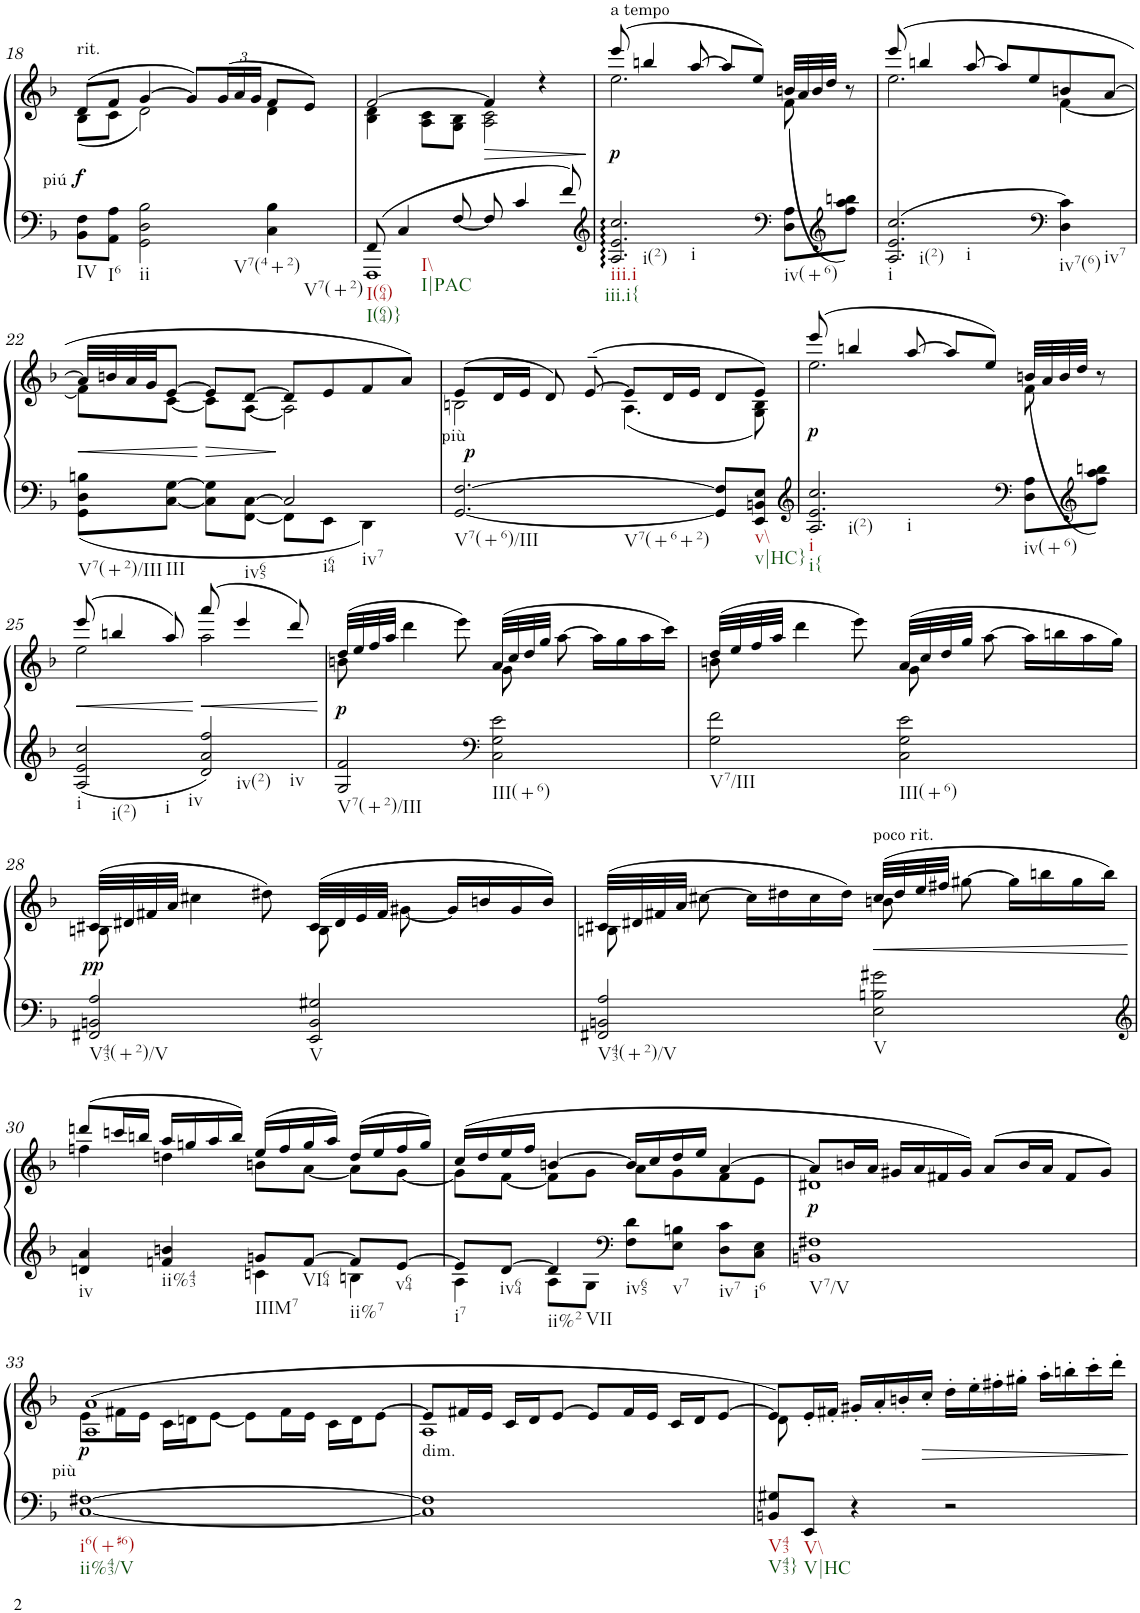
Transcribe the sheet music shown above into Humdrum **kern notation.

**kern	**kern	**dynam
*part1	*part1	*part1
*staff2	*staff1	*staff1/2
*I"Piano	*	*
*I'Pno.	*	*
!!LO:PB:g=z
*clefF4	*clefG2	*
*k[b-]	*k[b-]	*
*M4/4	*M4/4	*
*met(c)	*met(c)	*
=18	=18	=18
*	*^	*
!	!LO:TX:a:t=rit.	!	!
!LO:TX:a:t=piú	!	!	!
!LO:TX:b:t=IV	!	!	!
!	!	!	!LO:DY:a=2
8BB-\ 8F\L	(8d/L	(8B-\L	f
!LO:TX:b:t=I6	!	!	!
8AA\ 8A\J	8f/J	8c\J	.
!LO:TX:b:t=ii	!	!	!
2GG\ 2D\ 2B-\	[4g/	2d\)	.
.	8g/L])	.	.
*	*Xbrackettup	*	*
.	(24g/L	.	.
.	24a/	.	.
.	24g/JJ	.	.
!LO:TX:b:t=V7(4+2)	!	!	!
!LO:TX:b:t=V7(+2)	!	!	!
4C\ 4B-\	8f/L	4d\	.
.	8e/J)	.	.
=19	=19	=19	=19
*^	*	*	*
!LO:TX:b:t=I(64)	!	!	!	!
!LO:TX:b:t=I(64)}	!	!	!	!
8FF/	1FFF	[2f/	4B-\ 4d\	.
!LO:TX:b:t=I\\	!	!	!	!
!LO:TX:b:t=I|PAC	!	!	!	!
4C/	.	.	.	.
.	.	.	8A\ 8c\L	.
[<8F/	.	.	8G\ 8B-\J	.
!	!	!	!	!LO:HP:b
8F/]	.	4f/]	2A\ 2c\	>
4c/	.	.	.	.
.	.	4r	.	.
8f/	.	.	.	.
*v	*v	*	*	*
*	*v	*v	*
.	.	]
=20	=20	=20
*clefG2	*	*
*	*^	*
!	!LO:TX:a:t=a tempo	!	!
!LO:TX:b:t=iii.i	!	!	!
!LO:TX:b:t=iii.i{	!	!	!
!LO:TX:b:t=i(2)	!	!	!
!LO:TX:b:t=i	!	!	!
!	!	!	!LO:DY:b
2.A/ 2.e/ 2.cc/	(8eee/	2.ee\	p
.	4bbn/	.	.
.	[8aa/	.	.
.	8aa/L]	.	.
.	8ee/J)	.	.
*clefF4	*	*	*
!LO:TX:b:t=iv(+6)	!	!	!
8D\ 8A\L	(<32bn/LLL	8f\	.
.	32a/	.	.
.	32b/	.	.
.	32dd/JJJ	.	.
*clefG2	*	*	*
8ff\ 8aa\ 8bbn\J)	8r	8ryy	.
=21	=21	=21	=21
!LO:TX:b:t=i	!	!	!
!LO:TX:b:t=i(2)	!	!	!
!LO:TX:b:t=i	!	!	!
2.A/ 2.e/ 2.cc/	(8eee/	2.ee\	.
.	4bbn/	.	.
.	[8aa/	.	.
.	8aa/L]	.	.
.	8ee/	.	.
*clefF4	*	*	*
!LO:TX:b:t=iv7(6)	!	!	!
!LO:TX:b:t=iv7	!	!	!
4D\ 4c\	8bn/	[4f\	.
.	[8a/J	.	.
!!LO:LB:g=z	!!
=22	=22	=22	=22
*^	*	*	*
!LO:TX:b:t=V7(+2)/III	!	!	!	!
!	!	!	!	!LO:HP:b
8GG\ 8D\ 8Bn\L	2ryy	32a/LLL]	8f\L]	<
.	.	32bn/	.	.
.	.	32a/	.	.
.	.	32g/JJ	.	.
!LO:TX:b:t=III	!	!	!	!
[8C\ [8G\J	.	[8e/J	[8c\J	.
!	!	!	!	!LO:HP:n=1:b
8C\] 8G\]L	.	8e/L]	8c\L]	[ >
!LO:TX:b:t=iv65	!	!	!	!
[8FF\ [8C\J	.	[8d/J	[8A\J	.
!LO:TX:b:t=i64	!	!	!	!
!LO:TX:b:t=iv7	!	!	!	!
2C/]	8FF\L]	8d/L]	2A\]	]
.	8EE\J	8e/	.	.
.	4DD\	8f/	.	.
.	.	8a/J)	.	.
*v	*v	*	*	*
=23	=23	=23	=23
!LO:TX:a:t=più	!	!	!
!LO:TX:b:t=V7(+6)/III	!	!	!
!LO:TX:b:t=V7(+6+2)	!	!	!
!	!	!	!LO:DY:a=2
[2.GG/ [2.F/	(8e/L	2Bn\	p
.	16d/L	.	.
.	16e/JJ	.	.
.	8d/)	.	.
.	([8e~/	.	.
.	8e/L]	(4.A\	.
.	16d/L	.	.
.	16e/JJ	.	.
8GG/] 8F/]L	8d/L	.	.
!LO:TX:b:t=v\\	!	!	!
!LO:TX:b:t=v|HC}	!	!	!
8EE/ 8BBn/ 8E/J	8e/J)	8G\ 8B\)	.
=24	=24	=24	=24
*clefG2	*	*	*
!LO:TX:b:t=i	!	!	!
!LO:TX:b:t=i{	!	!	!
!LO:TX:b:t=i(2)	!	!	!
!LO:TX:b:t=i	!	!	!
!	!	!	!LO:DY:b
2.A/ 2.e/ 2.cc/	(8eee/	2.ee\	p
.	4bbn/	.	.
.	[8aa/	.	.
.	8aa/L]	.	.
.	8ee/J)	.	.
*clefF4	*	*	*
!LO:TX:b:t=iv(+6)	!	!	!
8D\ 8A\L	(<32bn/LLL	8f\	.
.	32a/	.	.
.	32b/	.	.
.	32dd/JJJ	.	.
*clefG2	*	*	*
8ff\ 8aa\ 8bbn\J)	8r	8ryy	.
!!LO:LB:g=z	!!
=25	=25	=25	=25
!LO:TX:b:t=i	!	!	!
!LO:TX:b:t=i(2)	!	!	!
!LO:TX:b:t=i	!	!	!
!	!	!	!LO:HP:b
2A/ 2e/ 2cc/	(8eee/	2ee\	<
.	4bbn/	.	.
.	8aa/)	.	.
!LO:TX:b:t=iv	!	!	!
!LO:TX:b:t=iv(2)	!	!	!
!LO:TX:b:t=iv	!	!	!
!	!	!	!LO:HP:n=1:b
2d/ 2a/ 2ff/	(8aaa/	2aa\	[ <
.	4eee/	.	.
.	8ddd/)	.	.
*	*v	*v	*
.	.	[
=26	=26	=26
*	*^	*
!LO:TX:b:t=V7(+2)/III	!	!	!
!	!	!	!LO:DY:b
2G/ 2f/	(32dd/LLL	8bn\	p
.	32ee/	.	.
.	32ff/	.	.
.	32aa/JJJ	.	.
.	4ddd\	8ryy	.
.	.	4ryy	.
.	8eee\)	.	.
*clefF4	*	*	*
!LO:TX:b:t=III(+6)	!	!	!
2C\ 2G\ 2e\	(32a/LLL	8g\	.
.	32cc/	.	.
.	32dd/	.	.
.	32gg/JJJ	.	.
.	[>8aa\	8ryy	.
.	16aa\LL]	4ryy	.
.	16gg\	.	.
.	16aa\	.	.
.	16ccc\JJ)	.	.
=27	=27	=27	=27
!LO:TX:b:t=V7/III	!	!	!
2G\ 2f\	(32dd/LLL	8bn\	.
.	32ee/	.	.
.	32ff/	.	.
.	32aa/JJJ	.	.
.	4ddd\	8ryy	.
.	.	4ryy	.
.	8eee\)	.	.
!LO:TX:b:t=III(+6)	!	!	!
2C\ 2G\ 2e\	(32a/LLL	8g\	.
.	32cc/	.	.
.	32dd/	.	.
.	32gg/JJJ	.	.
.	[>8aa\	8ryy	.
.	16aa\LL]	4ryy	.
.	16bbn\	.	.
.	16aa\	.	.
.	16gg\JJ)	.	.
!!LO:LB:g=z	!!
=28	=28	=28	=28
!LO:TX:b:t=V43(+2)/V	!	!	!
!	!	!	!LO:DY:b
2FF#X/ 2BBn/ 2A/	(32c#X/LLL	8Bn\	pp
.	32d#X/	.	.
.	32f#X/	.	.
.	32a/JJJ	.	.
.	4cc#X\	8ryy	.
.	.	4ryy	.
.	8dd#X\)	.	.
!LO:TX:b:t=V	!	!	!
2EE/ 2BB/ 2G#X/	(32c#/LLL	8B\	.
.	32d#/	.	.
.	32e/	.	.
.	32f#/JJJ	.	.
.	[<8g#X\	8ryy	.
.	16g#/LL]	4ryy	.
.	16bn/	.	.
.	16g#/	.	.
.	16b/JJ)	.	.
=29	=29	=29	=29
!LO:TX:b:t=V43(+2)/V	!	!	!
2FF#X/ 2BBn/ 2A/	(32c#X/LLL	8Bn\	.
.	32d#X/	.	.
.	32f#X/	.	.
.	32a/JJJ	.	.
.	[8cc#X\	8ryy	.
.	16cc#\LL]	4ryy	.
.	16dd#X\	.	.
.	16cc#\	.	.
.	16dd#\JJ)	.	.
!	!LO:TX:a:t=poco rit.	!	!
!LO:TX:b:t=V	!	!	!
!	!	!	!LO:HP:b
2E\ 2Bn\ 2g#X\	(32cc#/LLL	8bn\	<
.	32dd#/	.	.
.	32ee/	.	.
.	32ff#X/JJJ	.	.
.	[8gg#X\	8ryy	.
.	16gg#\LL]	4ryy	.
.	16bbn\	.	.
.	16gg#\	.	.
.	16bb\JJ)	.	.
*	*v	*v	*
.	.	[
!!LO:LB:g=z
=30	=30	=30
*clefG2	*	*
*^	*^	*
!LO:TX:b:t=iv	!	!	!	!
4dn/ 4a/	2ryy	(8dddn/L	4ffn\	.
.	.	16cccn/L	.	.
.	.	16bbn/JJ	.	.
!LO:TX:b:t=ii%43	!	!	!	!
4fn/ 4bn/	.	16aa/LL	4ddn\	.
.	.	16ggn/	.	.
.	.	16aa/	.	.
.	.	16bb/JJ)	.	.
!LO:TX:b:t=IIIM7	!	!	!	!
8gn/L	4cn\	(16ee/LL	8bn\L	.
.	.	16ff/	.	.
!LO:TX:b:t=VI64	!	!	!	!
[8f/J	.	16gg/	[8a\J	.
.	.	16aa/JJ)	.	.
!LO:TX:b:t=ii%7	!	!	!	!
8f/L]	4Bn\	(16dd/LL	8a\L]	.
.	.	16ee/	.	.
!LO:TX:b:t=v64	!	!	!	!
[8e/J	.	16ff/	[8g\J	.
.	.	16gg/JJ)	.	.
=31	=31	=31	=31	=31
!LO:TX:b:t=i7	!	!	!	!
8e/L]	4A\	(16cc/LL	8g\L]	.
.	.	16dd/	.	.
!LO:TX:b:t=iv64	!	!	!	!
[8d/J	.	16ee/	[8f\J	.
.	.	16ff/JJ	.	.
!LO:TX:b:t=ii%2	!	!	!	!
!LO:TX:b:t=VII	!	!	!	!
4d/]	8A\L	[4bn/	8f\L]	.
.	8G\J	.	8g\J	.
*clefF4	*	*	*	*
!LO:TX:b:t=iv65	!	!	!	!
8F\ 8d\L	2ryy	16b/LL]	8a\L	.
.	.	16cc/	.	.
!LO:TX:b:t=v7	!	!	!	!
8E\ 8Bn\J	.	16dd/	8g\	.
.	.	16ee/JJ	.	.
!LO:TX:b:t=iv7	!	!	!	!
8D\ 8c\L	.	[4a/	8f\	.
!LO:TX:b:t=i6	!	!	!	!
8C\ 8E\J	.	.	8e\J	.
*v	*v	*	*	*
=32	=32	=32	=32
!LO:TX:b:t=V7/V	!	!	!
!	!	!	!LO:DY:b
1BBn 1F#X	8a/L]	1d#X	p
.	16bn/L	.	.
.	16a/JJ	.	.
.	16g#X/LL	.	.
.	16a/	.	.
.	16f#X/	.	.
.	16g#/JJ)	.	.
.	(8a/L	.	.
.	16b/L	.	.
.	16a/JJ	.	.
.	8f#/L	.	.
.	8g#/J)	.	.
!!LO:LB:g=z	!!
=33	=33	=33	=33
!LO:TX:a:t=più	!	!	!
!LO:TX:b:t=i6(+#6)	!	!	!
!LO:TX:b:t=ii%43/V	!	!	!
!	!	!	!LO:DY:b
[1C [1F#X	(1A 1a	8e\L	p
.	.	16f#X\L	.
.	.	16e\JJ	.
.	.	16c\LL	.
.	.	16dn\J	.
.	.	[8e\J	.
.	.	8e\L]	.
.	.	16f#\L	.
.	.	16e\JJ	.
.	.	16c\LL	.
.	.	16d\J	.
.	.	[>8e\J	.
=34	=34	=34	=34
!	!LO:TX:b:t=dim.	!	!
1C] 1F#]	8e/L]	1A	.
.	16f#X/L	.	.
.	16e/JJ	.	.
.	16c/LL	.	.
.	16d/J	.	.
.	[8e/J	.	.
.	8e/L]	.	.
.	16f#/L	.	.
.	16e/JJ	.	.
.	16c/LL	.	.
.	16d/J	.	.
.	[8e/J	.	.
=35	=35	=35	=35
!LO:TX:b:t=V43	!	!	!
!LO:TX:b:t=V43}	!	!	!
8BBn/ 8G#X/L	8e/L])	8d\	.
!LO:TX:b:t=V\\	!	!	!
!LO:TX:b:t=V|HC	!	!	!
8EE/J	16e'</L	8ryy	.
.	16f#X'</JJ	.	.
4r	16g#X'</LL	4ryy	.
.	16a'</	.	.
.	16bn'</	.	.
!	!	!	!LO:HP:b
.	16cc'</JJ	.	>
2r	16dd'>\LL	2ryy	.
.	16ee'>\	.	.
.	16ff#X'>\	.	.
.	16gg#X'>\JJ	.	.
.	16aa'>\LL	.	.
.	16bbn'>\	.	.
.	16ccc'>\	.	.
.	16ddd'>\JJ	.	.
*	*v	*v	*
.	.	]
=	=	=
*-	*-	*-
